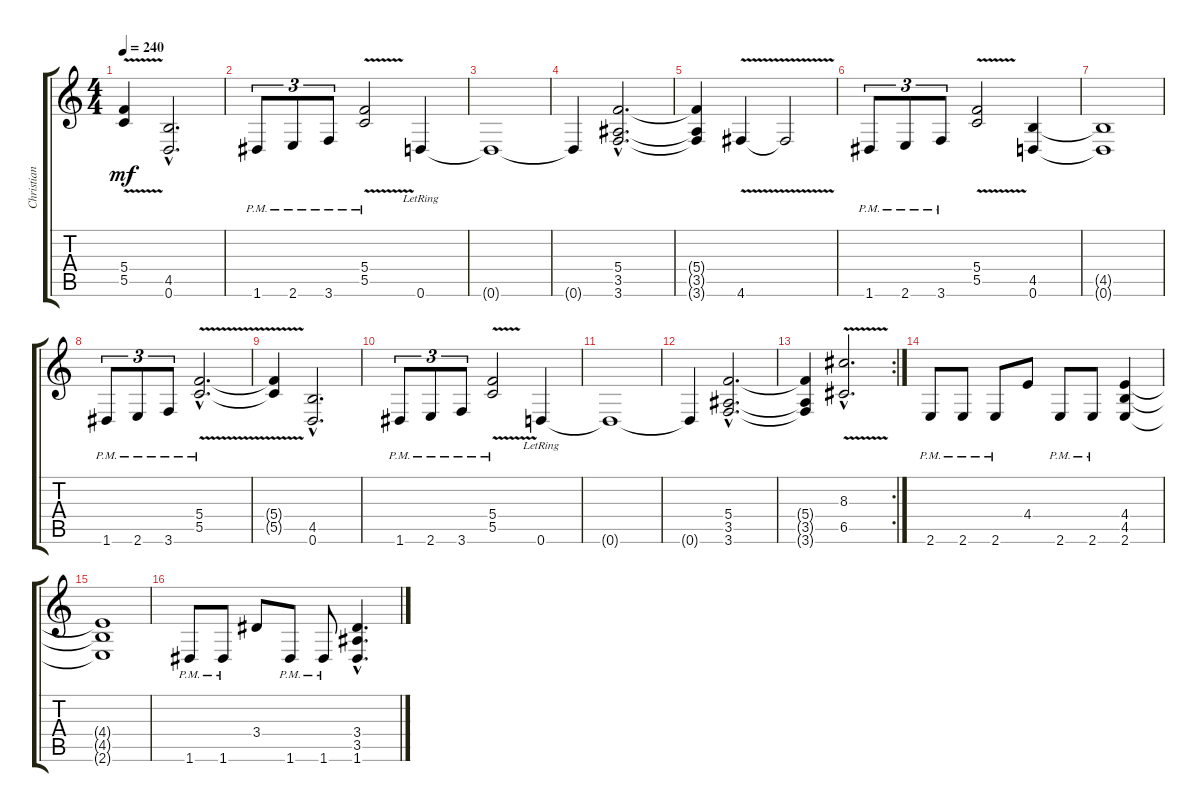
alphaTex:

\track ("Christian Muenzer" "Christian ") {instrument overdrivenguitar}
\staff {score tabs}
\tuning (D4 A3 F3 C3 G2 D2) {hide}
\ts (4 4)
\tempo 240
\clef g2
\ks c
(5.4{v t} 5.5{v t}).4{dy mf} (4.5{hac} 0.6{hac}).2{d} |
1.6{pm}.8{tu (3 2)} 2.6{pm}.8{tu (3 2)} 3.6{pm}.8{tu (3 2)} (5.4{v pm} 5.5{v pm}).2 0.6{lr}.4 |
0.6{t}.1 |
0.6{t}.4 (5.4{hac} 3.5{hac} 3.6{hac}).2{d} |
(5.4{t} 3.5{t} 3.6{t}).4 4.6{v}.4 4.6{v t}.2 |
1.6{pm}.8{tu (3 2)} 2.6{pm}.8{tu (3 2)} 3.6{pm}.8{tu (3 2)} (5.4{v} 5.5{v}).2 (4.5 0.6).4 |
(4.5{t} 0.6{t}).1 |
1.6{pm}.8{tu (3 2)} 2.6{pm}.8{tu (3 2)} 3.6{pm}.8{tu (3 2)} (5.4{v hac pm} 5.5{v hac pm}).2{d} |
(5.4{v t} 5.5{v t}).4 (4.5{hac} 0.6{hac}).2{d} |
1.6{pm}.8{tu (3 2)} 2.6{pm}.8{tu (3 2)} 3.6{pm}.8{tu (3 2)} (5.4{v pm} 5.5{v pm}).2 0.6{lr}.4 |
0.6{t}.1 |
0.6{t}.4 (5.4{hac} 3.5{hac} 3.6{hac}).2{d} |
\rc 2
(5.4{t} 3.5{t} 3.6{t}).4 (8.3{v hac} 6.5{v hac}).2{d} |
2.6{pm}.8 2.6{pm}.8 2.6{pm}.8 4.4.8 2.6{pm}.8 2.6{pm}.8 (4.4 4.5 2.6).4 |
(4.4{t} 4.5{t} 2.6{t}).1 |
1.6{pm}.8 1.6{pm}.8 3.4.8 1.6{pm}.8 1.6{pm}.8 (3.4{hac} 3.5{hac} 1.6{hac}).4{d}
